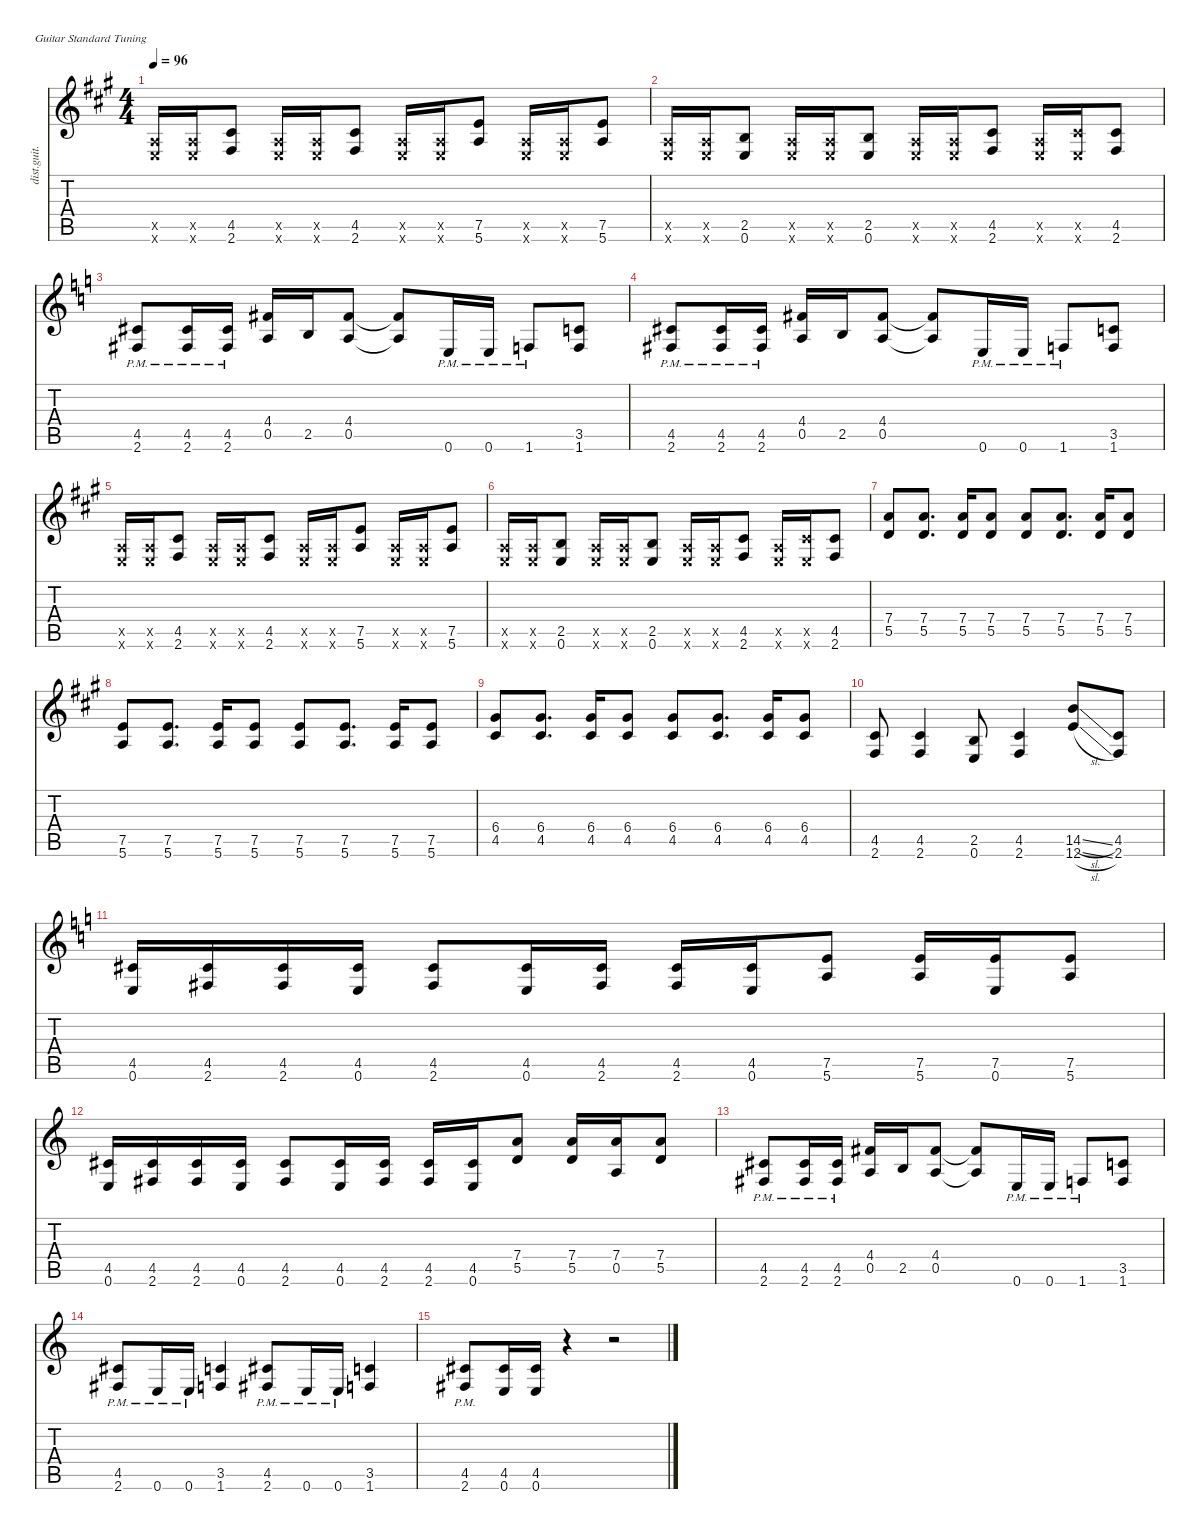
\defaultSystemsLayout 4
\hideDynamics
\bracketExtendMode nobrackets
\track ("Track 3" "dist.guit.") {instrument distortionguitar}
\staff {score tabs}
\tuning (E4 B3 G3 D3 A2 E2)
\ts (4 4)
\tempo 96
\clef g2
\ks a
(0.5{x acc forcenatural} 0.6{x acc forcenatural}).16{dy f} (0.5{x acc forcenatural} 0.6{x acc forcenatural}).16 (4.5{acc #} 2.6{acc #}).8 (0.5{x acc forcenatural} 0.6{x acc forcenatural}).16 (0.5{x acc forcenatural} 0.6{x acc forcenatural}).16 (4.5{acc #} 2.6{acc #}).8 (0.5{x acc forcenatural} 0.6{x acc forcenatural}).16 (0.5{x acc forcenatural} 0.6{x acc forcenatural}).16 (7.5{acc forcenatural} 5.6{acc forcenatural}).8 (0.5{x acc forcenatural} 0.6{x acc forcenatural}).16 (0.5{x acc forcenatural} 0.6{x acc forcenatural}).16 (7.5{acc forcenatural} 5.6{acc forcenatural}).8 |
(0.5{x acc forcenatural} 0.6{x acc forcenatural}).16 (0.5{x acc forcenatural} 0.6{x acc forcenatural}).16 (2.5{acc forcenatural} 0.6{acc forcenatural}).8 (0.5{x acc forcenatural} 0.6{x acc forcenatural}).16 (0.5{x acc forcenatural} 0.6{x acc forcenatural}).16 (2.5{acc forcenatural} 0.6{acc forcenatural}).8 (0.5{x acc forcenatural} 0.6{x acc forcenatural}).16 (0.5{x acc forcenatural} 0.6{x acc forcenatural}).16 (4.5{acc #} 2.6{acc #}).8 (0.5{x acc forcenatural} 0.6{x acc forcenatural}).16 (4.5{x acc #} 0.6{x acc forcenatural}).16 (4.5{acc #} 2.6{acc #}).8 |
\ks c
(4.5{pm acc #} 2.6{pm acc #}).8 (4.5{pm acc #} 2.6{pm acc #}).16 (4.5{pm acc #} 2.6{pm acc #}).16 (4.4{acc #} 0.5).16 2.5.16 (4.4{acc #} 0.5).8 (4.4{t acc #} 0.5{t}).8 0.6{pm}.16 0.6{pm}.16 1.6{pm}.8 (3.5 1.6).8 |
(4.5{pm acc #} 2.6{pm acc #}).8 (4.5{pm acc #} 2.6{pm acc #}).16 (4.5{pm acc #} 2.6{pm acc #}).16 (4.4{acc #} 0.5).16 2.5.16 (4.4{acc #} 0.5).8 (4.4{t acc #} 0.5{t}).8 0.6{pm}.16 0.6{pm}.16 1.6{pm}.8 (3.5 1.6).8 |
\ks a
(0.5{x acc forcenatural} 0.6{x acc forcenatural}).16 (0.5{x acc forcenatural} 0.6{x acc forcenatural}).16 (4.5{acc #} 2.6{acc #}).8 (0.5{x acc forcenatural} 0.6{x acc forcenatural}).16 (0.5{x acc forcenatural} 0.6{x acc forcenatural}).16 (4.5{acc #} 2.6{acc #}).8 (0.5{x acc forcenatural} 0.6{x acc forcenatural}).16 (0.5{x acc forcenatural} 0.6{x acc forcenatural}).16 (7.5{acc forcenatural} 5.6{acc forcenatural}).8 (0.5{x acc forcenatural} 0.6{x acc forcenatural}).16 (0.5{x acc forcenatural} 0.6{x acc forcenatural}).16 (7.5{acc forcenatural} 5.6{acc forcenatural}).8 |
(0.5{x acc forcenatural} 0.6{x acc forcenatural}).16 (0.5{x acc forcenatural} 0.6{x acc forcenatural}).16 (2.5{acc forcenatural} 0.6{acc forcenatural}).8 (0.5{x acc forcenatural} 0.6{x acc forcenatural}).16 (0.5{x acc forcenatural} 0.6{x acc forcenatural}).16 (2.5{acc forcenatural} 0.6{acc forcenatural}).8 (0.5{x acc forcenatural} 0.6{x acc forcenatural}).16 (0.5{x acc forcenatural} 0.6{x acc forcenatural}).16 (4.5{acc #} 2.6{acc #}).8 (0.5{x acc forcenatural} 0.6{x acc forcenatural}).16 (4.5{x acc #} 0.6{x acc forcenatural}).16 (4.5{acc #} 2.6{acc #}).8 |
(7.4{acc forcenatural} 5.5{acc forcenatural}).8 (7.4{acc forcenatural} 5.5{acc forcenatural}).8{d} (7.4{acc forcenatural} 5.5{acc forcenatural}).16 (7.4{acc forcenatural} 5.5{acc forcenatural}).8 (7.4{acc forcenatural} 5.5{acc forcenatural}).8 (7.4{acc forcenatural} 5.5{acc forcenatural}).8{d} (7.4{acc forcenatural} 5.5{acc forcenatural}).16 (7.4{acc forcenatural} 5.5{acc forcenatural}).8 |
(7.5{acc forcenatural} 5.6{acc forcenatural}).8 (7.5{acc forcenatural} 5.6{acc forcenatural}).8{d} (7.5{acc forcenatural} 5.6{acc forcenatural}).16 (7.5{acc forcenatural} 5.6{acc forcenatural}).8 (7.5{acc forcenatural} 5.6{acc forcenatural}).8 (7.5{acc forcenatural} 5.6{acc forcenatural}).8{d} (7.5{acc forcenatural} 5.6{acc forcenatural}).16 (7.5{acc forcenatural} 5.6{acc forcenatural}).8 |
(6.4{acc #} 4.5{acc #}).8 (6.4{acc #} 4.5{acc #}).8{d} (6.4{acc #} 4.5{acc #}).16 (6.4{acc #} 4.5{acc #}).8 (6.4{acc #} 4.5{acc #}).8 (6.4{acc #} 4.5{acc #}).8{d} (6.4{acc #} 4.5{acc #}).16 (6.4{acc #} 4.5{acc #}).8 |
(4.5{acc #} 2.6{acc #}).8 (4.5{acc #} 2.6{acc #}).4 (2.5{acc forcenatural} 0.6{acc forcenatural}).8 (4.5{acc #} 2.6{acc #}).4 (14.5{sl acc forcenatural} 12.6{sl acc forcenatural}).8 (4.5{acc #} 2.6{acc #}).8 |
\ks c
(4.5{acc #} 0.6).16 (4.5{acc #} 2.6{acc #}).16 (4.5{acc #} 2.6{acc #}).16 (4.5{acc #} 0.6).16 (4.5{acc #} 2.6{acc #}).8 (4.5{acc #} 0.6).16 (4.5{acc #} 2.6{acc #}).16 (4.5{acc #} 2.6{acc #}).16 (4.5{acc #} 0.6).16 (7.5 5.6).8 (7.5 5.6).16 (7.5 0.6).16 (7.5 5.6).8 |
(4.5{acc #} 0.6).16 (4.5{acc #} 2.6{acc #}).16 (4.5{acc #} 2.6{acc #}).16 (4.5{acc #} 0.6).16 (4.5{acc #} 2.6{acc #}).8 (4.5{acc #} 0.6).16 (4.5{acc #} 2.6{acc #}).16 (4.5{acc #} 2.6{acc #}).16 (4.5{acc #} 0.6).16 (7.4 5.5).8 (7.4 5.5).16 (7.4 0.5).16 (7.4 5.5).8 |
(4.5{pm acc #} 2.6{pm acc #}).8 (4.5{pm acc #} 2.6{pm acc #}).16 (4.5{pm acc #} 2.6{pm acc #}).16 (4.4{acc #} 0.5).16 2.5.16 (4.4{acc #} 0.5).8 (4.4{t acc #} 0.5{t}).8 0.6{pm}.16 0.6{pm}.16 1.6{pm}.8 (3.5 1.6).8 |
(4.5{pm acc #} 2.6{pm acc #}).8 0.6{pm}.16 0.6{pm}.16 (3.5 1.6).4 (4.5{pm acc #} 2.6{pm acc #}).8 0.6{pm}.16 0.6{pm}.16 (3.5 1.6).4 |
(4.5{pm acc #} 2.6{pm acc #}).8 (4.5{acc #} 0.6).16 (4.5{acc #} 0.6).16 r.4 r.2
